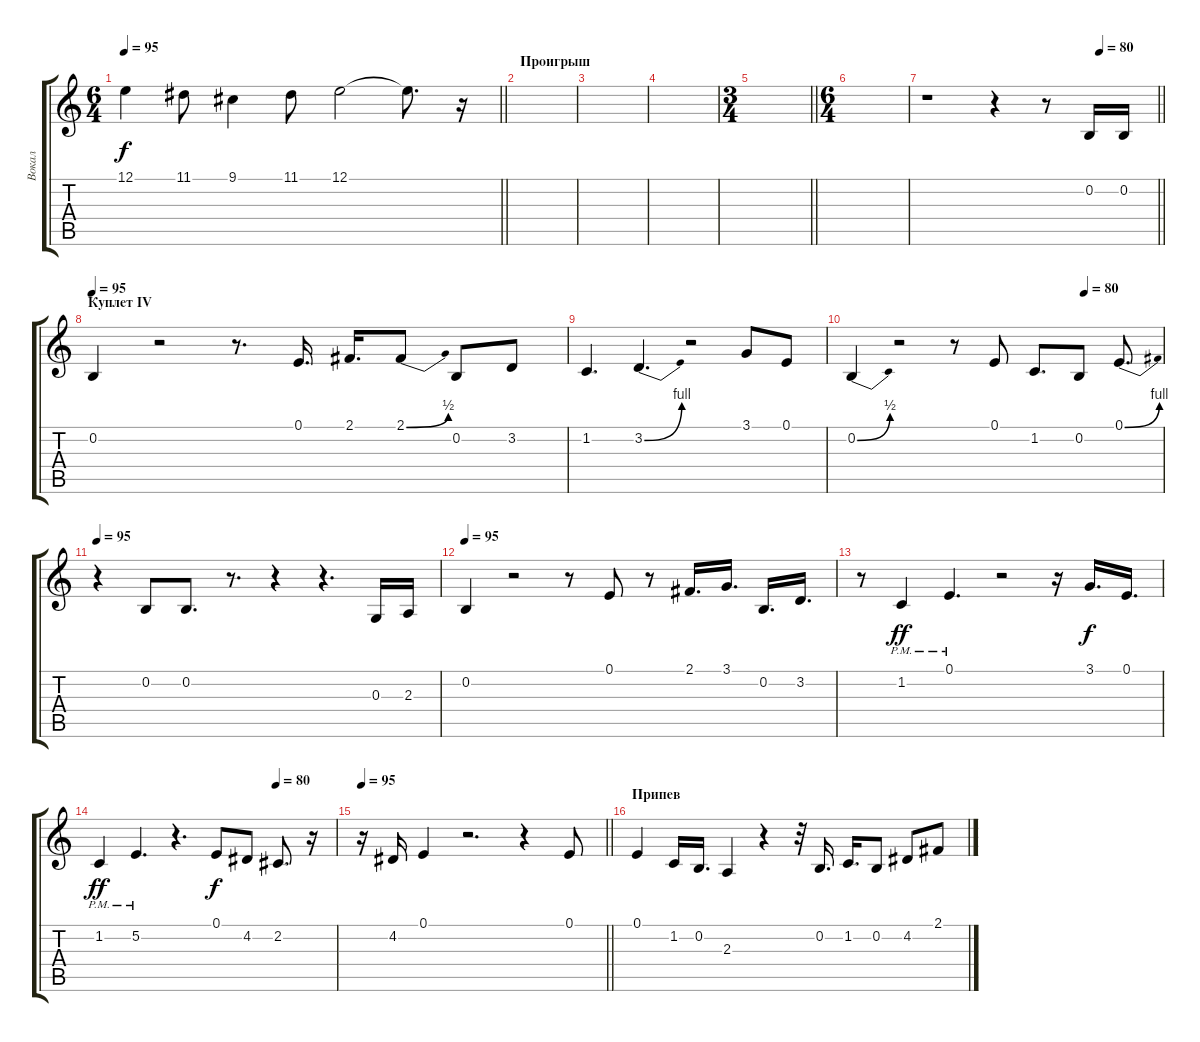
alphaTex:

\track ("Вокал" "Вокал") {instrument violin}
\staff {score tabs}
\tuning (E4 B3 G3 D3 A2 E2) {hide}
\ts (6 4)
\tempo 95
\clef g2
\barLineRight lightlight
\ks c
12.1.4{dy f} 11.1.8 9.1.4 11.1.8 12.1.2 12.1{t}.8{d} r.16 |
\section ("" "Проигрыш")
|
|
|
\ts (3 4)
\barLineRight lightlight
|
\ts (6 4)
|
\tempo (80 0.75)
\barLineRight lightlight
r.1 r.4 r.8 0.2.16 0.2.16 |
\section ("" "Куплет IV")
\tempo 95
0.2.4 r.2 r.8{d} 0.1.16{d} 2.1.16{d} 2.1{be (bend 0 0 60 2)}.8 0.2.8 3.2.8 |
1.2.4{d} 3.2{be (bend 0 0 60 4)}.4{d} r.2 3.1.8 0.1.8 |
\tempo (80 0.75)
0.2{be (bend 0 0 60 2)}.4 r.2 r.8 0.1.8 1.2.8{d} 0.2.8 0.1{be (bend 0 0 60 4)}.8{d} |
\tempo 95
r.4 0.2.8 0.2.8{d} r.8{d} r.4 r.4{d} 0.3.16 2.3.16 |
\tempo 95
0.2.4 r.2 r.8 0.1.8 r.8 2.1.16{d} 3.1.16{d} 0.2.16{d} 3.2.16{d} |
r.8 1.2{pm}.4{dy ff} 0.1{pm}.4{d} r.2 r.16 3.1.16{d dy f} 0.1.16{d} |
\tempo (80 0.75)
1.2{pm}.4{dy ff} 5.2{pm}.4{d} r.4{d} 0.1.8{dy f} 4.2.8 2.2.8{d} r.16 |
\tempo 95
\barLineRight lightlight
r.16 4.2.16 0.1.4 r.2{d} r.4 0.1.8 |
\section ("" "Припев")
0.1.4 1.2.16 0.2.16{d} 2.3.4 r.4 r.32 0.2.16{d} 1.2.16{d} 0.2.8 4.2.8 2.1.8
